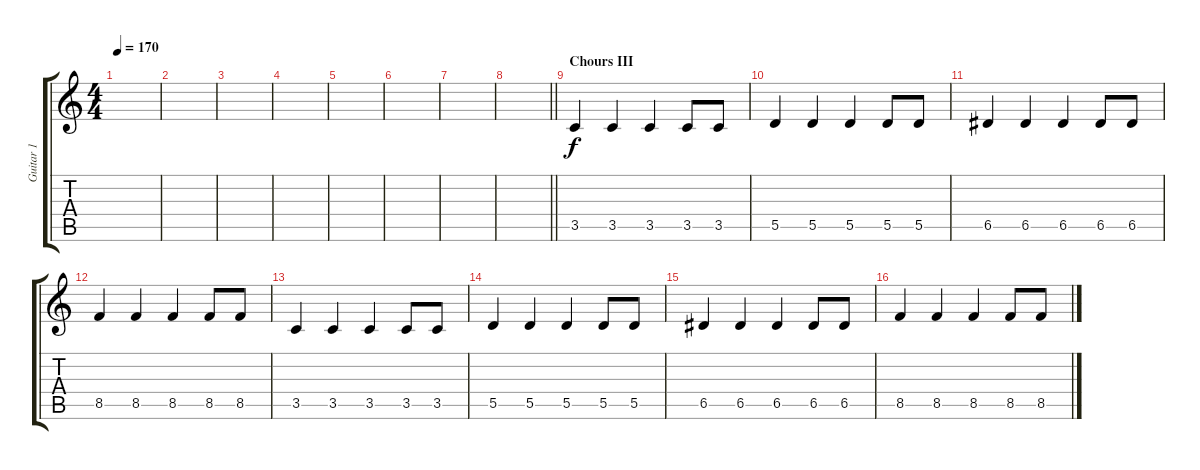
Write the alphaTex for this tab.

\track ("Guitar 1" "Guitar 1") {instrument distortionguitar}
\staff {score tabs}
\tuning (E4 B3 G3 D3 A2 E2) {hide}
\ts (4 4)
\tempo 170
\clef g2
\ks c
|
|
|
|
|
|
|
\barLineRight lightlight
|
\section ("" "Chours III")
3.5.4 3.5.4 3.5.4 3.5.8 3.5.8 |
5.5.4 5.5.4 5.5.4 5.5.8 5.5.8 |
6.5.4 6.5.4 6.5.4 6.5.8 6.5.8 |
8.5.4 8.5.4 8.5.4 8.5.8 8.5.8 |
3.5.4 3.5.4 3.5.4 3.5.8 3.5.8 |
5.5.4 5.5.4 5.5.4 5.5.8 5.5.8 |
6.5.4 6.5.4 6.5.4 6.5.8 6.5.8 |
8.5.4 8.5.4 8.5.4 8.5.8 8.5.8
